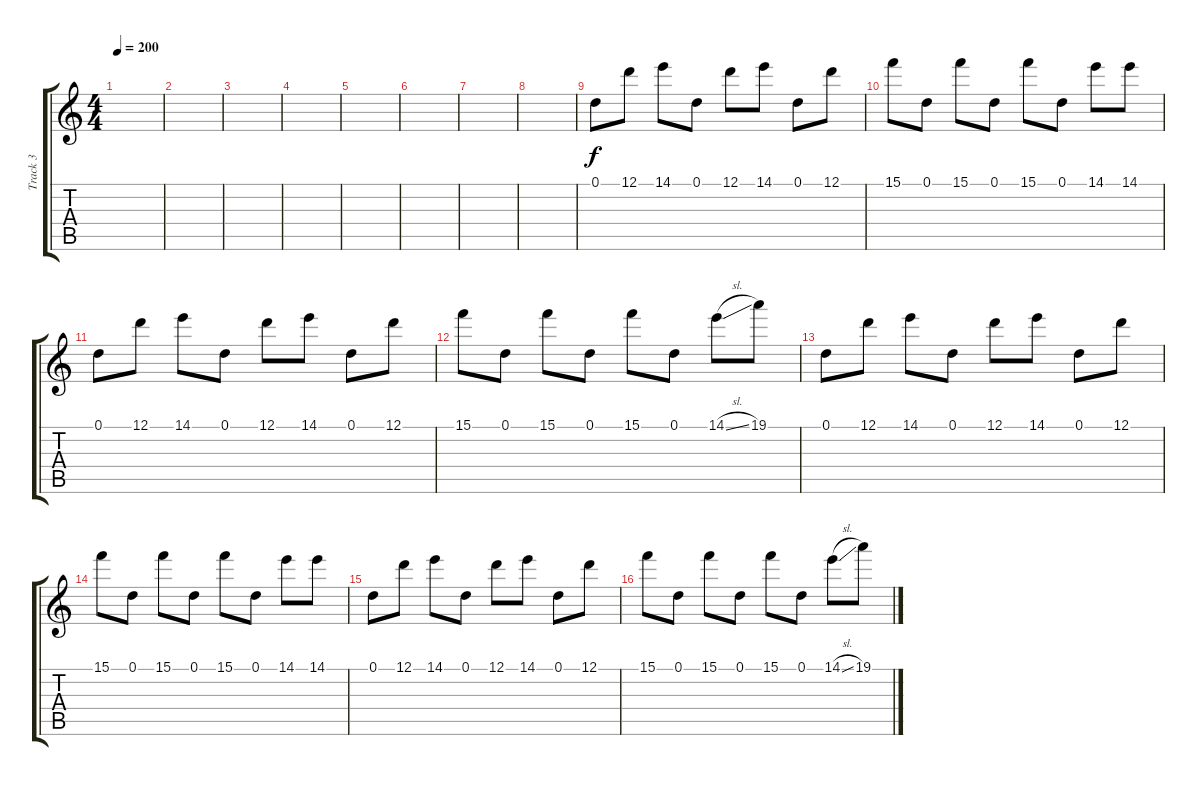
\track ("Track 3" "Track 3") {instrument distortionguitar}
\staff {score tabs}
\tuning (D4 A3 F3 C3 G2 C2) {hide}
\ts (4 4)
\tempo 200
\clef g2
\ks c
|
|
|
|
|
|
|
|
0.1.8 12.1.8 14.1.8 0.1.8 12.1.8 14.1.8 0.1.8 12.1.8 |
15.1.8 0.1.8 15.1.8 0.1.8 15.1.8 0.1.8 14.1.8 14.1.8 |
0.1.8 12.1.8 14.1.8 0.1.8 12.1.8 14.1.8 0.1.8 12.1.8 |
15.1.8 0.1.8 15.1.8 0.1.8 15.1.8 0.1.8 14.1{sl}.8 19.1.8 |
0.1.8 12.1.8 14.1.8 0.1.8 12.1.8 14.1.8 0.1.8 12.1.8 |
15.1.8 0.1.8 15.1.8 0.1.8 15.1.8 0.1.8 14.1.8 14.1.8 |
0.1.8 12.1.8 14.1.8 0.1.8 12.1.8 14.1.8 0.1.8 12.1.8 |
15.1.8 0.1.8 15.1.8 0.1.8 15.1.8 0.1.8 14.1{sl}.8 19.1.8
